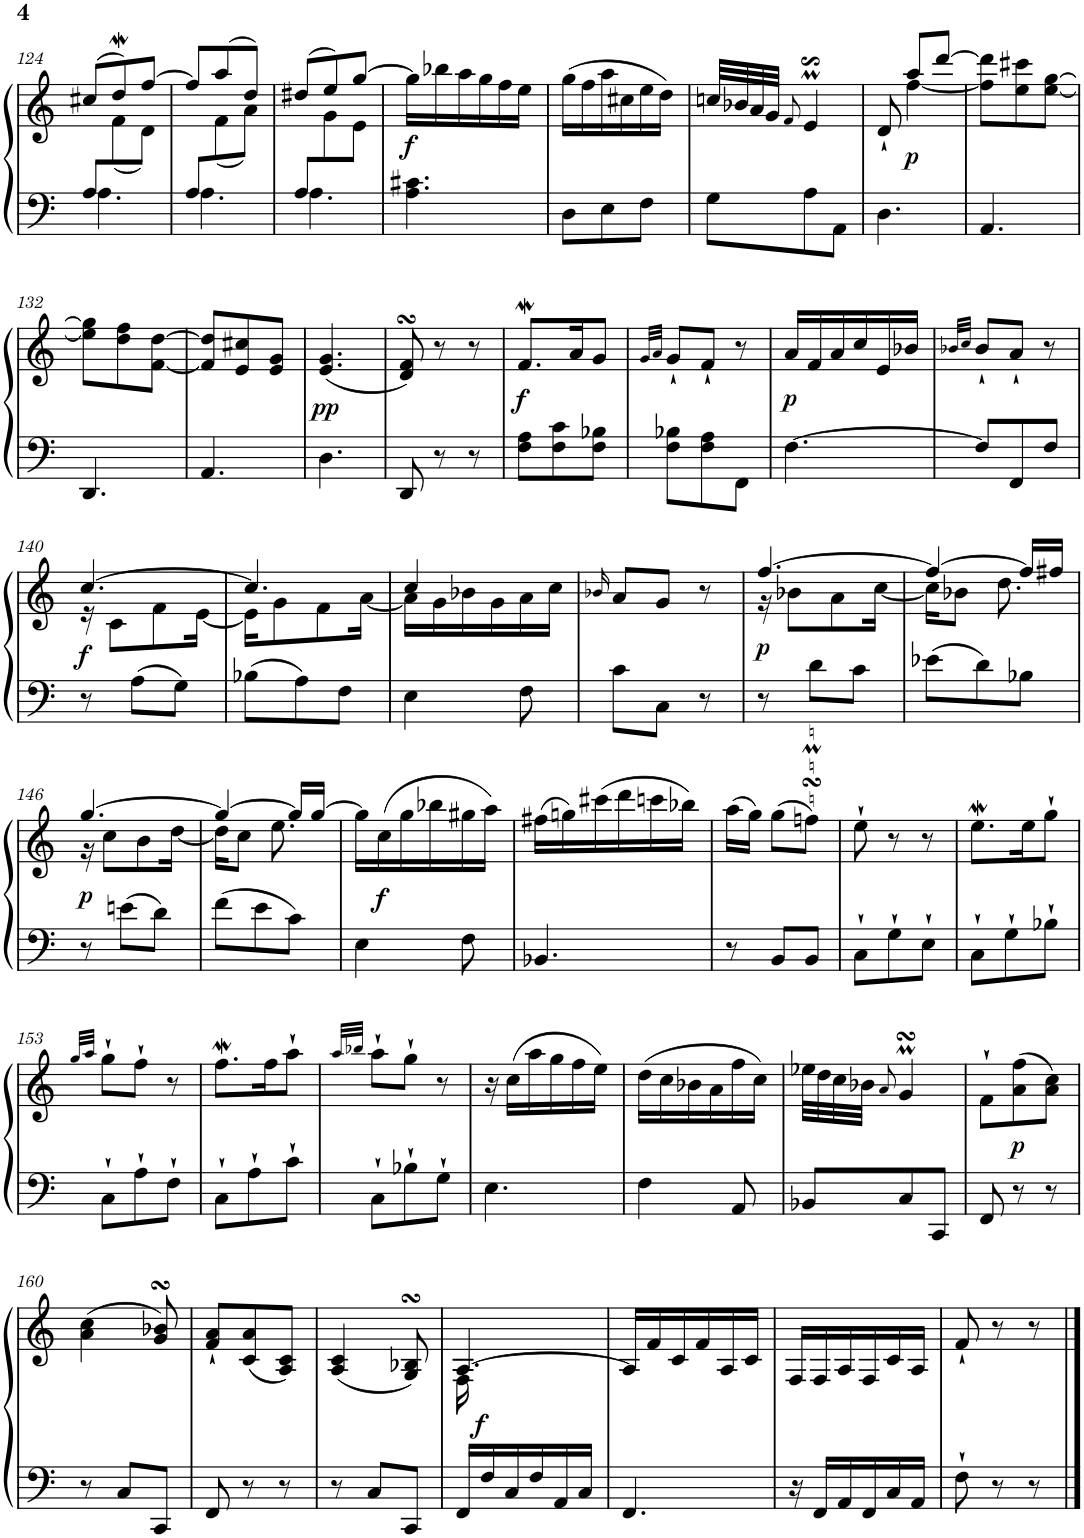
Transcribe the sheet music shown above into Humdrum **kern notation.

**kern	**kern	**dynam
*part1	*part1	*part1
*staff2	*staff1	*staff1/2
*I"Фортепиано	*	*
!!LO:PB:g=z
*clefF4	*clefG2	*
*k[]	*k[]	*
*M3/8	*M3/8	*
=124	=124	=124
*^	*^	*
8A/L	4.A\	(>8cc#X/L	8ryy	.
4ryy	.	8ddW/)	(<8f\	.
.	.	[8ff/J	8d\J)	.
=125	=125	=125	=125	=125
8A/L	4.A\	8ff/L]	8ryy	.
4ryy	.	(>8aa/	(<8f\	.
.	.	8dd/J)	8a\J)	.
=126	=126	=126	=126	=126
8A/L	4.A\	(>8dd#X/L	8ryy	.
4ryy	.	8ee/)	8g\	.
.	.	[8gg/J	8e\J	.
*v	*v	*	*	*
=127	=127	=127	=127
!	!	!	!LO:DY:b
*	*v	*v	*
4.A\ 4.c#X\	16gg\LL]	f
.	16bb-X\	.
.	16aa\	.
.	16gg\	.
.	16ff\	.
.	16ee\JJ	.
=128	=128	=128
8D\L	(>16gg\LL	.
.	16ff\	.
8E\	16aa\	.
.	16cc#X\	.
8F\J	16ee\	.
.	16dd\JJ)	.
=129	=129	=129
8G\L	32ccn/LLL	.
.	32b-X/	.
.	32a/	.
.	32g/JJJ	.
.	8qf/	.
8A\	4ems$sS/	.
8AA\J	.	.
=130	=130	=130
*	*^	*
4.D\	8d`/	8ryy	.
!	!	!	!LO:DY:b
.	8aa/L	[4ff\	p
.	[8ddd/J	.	.
*	*v	*v	*
=131	=131	=131
4.AA/	8ff\] 8ddd\]L	.
.	8ee\ 8ccc#X\	.
.	[8ee\ [8gg\J	.
!!LO:LB:g=z
=132	=132	=132
4.DD/	8ee\] 8gg\]L	.
.	8dd\ 8ff\	.
.	[8f\ [8dd\J	.
=133	=133	=133
4.AA/	8f/] 8dd/]L	.
.	8e/ 8cc#X/	.
.	8e/ 8g/J	.
=134	=134	=134
!	!	!LO:DY:b
4.D\	(<4.e/ 4.g/	pp
=135	=135	=135
8DD/	8d/sSSS 8f/sSSS)	.
8r	8r	.
8r	8r	.
=136	=136	=136
!	!	!LO:DY:b
8F\ 8A\L	8.fw/L	f
8F\ 8c\	.	.
.	16a/K	.
8F\ 8B-X\J	8g/J	.
=137	=137	=137
.	32qg/LLL	.
.	32qa/JJJ	.
8F\ 8B-X\L	8g`/L	.
8F\ 8A\	8f`/J	.
8FF\J	8r	.
=138	=138	=138
!	!	!LO:DY:b
[4.F\	16a/LL	p
.	16f/	.
.	16a/	.
.	16cc/	.
.	16e/	.
.	16b-X/JJ	.
=139	=139	=139
.	32qb-X/LLL	.
.	32qcc/JJJ	.
8F/L]	8b-`/L	.
8FF/	8a`/J	.
8F/J	8r	.
!!LO:LB:g=z
=140	=140	=140
*	*^	*
!	!	!	!LO:DY:b
8r	[4.cc/	16r	f
.	.	8c\L	.
8A\L	.	.	.
.	.	8f\	.
8G\J	.	.	.
.	.	[16e\Jk	.
=141	=141	=141	=141
8B-X\L	4.cc/]	16e\KL]	.
.	.	8g\	.
8A\	.	.	.
.	.	8f\	.
8F\J	.	.	.
.	.	[16a\Jk	.
=142	=142	=142	=142
4E\	4cc/	16a\LL]	.
.	.	16g\	.
.	.	16b-X\	.
.	.	16g\	.
8F\	8ryy	16a\	.
.	.	16cc\JJ	.
*	*v	*v	*
=143	=143	=143
.	16qb-X/	.
8c\L	8a/L	.
8C\J	8g/J	.
8r	8r	.
=144	=144	=144
*	*^	*
!	!	!	!LO:DY:b
8r	[4.ff/	16r	p
.	.	8b-X\L	.
8d\L	.	.	.
.	.	8a\	.
8c\J	.	.	.
.	.	[16cc\Jk	.
=145	=145	=145	=145
8e-X\L	4ff/_	16cc\KL]	.
.	.	8b-X\J	.
8d\	.	.	.
.	.	8.dd\	.
8B-X\J	16ff/LL]	.	.
.	16ff#X/JJ	.	.
!!LO:LB:g=z	!!
=146	=146	=146	=146
!	!	!	!LO:DY:b
8r	[4.gg/	16r	p
.	.	8cc\L	.
8en\L	.	.	.
.	.	8b\	.
8d\J	.	.	.
.	.	[16dd\Jk	.
=147	=147	=147	=147
8f\L	4gg/_	16dd\KL]	.
.	.	8cc\J	.
8e\	.	.	.
.	.	8.ee\	.
8c\J	16gg/LL]	.	.
.	[16gg/JJ	.	.
*	*v	*v	*
=148	=148	=148
4E\	16gg\LL]	.
!	!	!LO:DY:b
.	(>16cc\	f
.	16gg\	.
.	16bb-X\	.
8F\	16gg#X\	.
.	16aa\JJ)	.
=149	=149	=149
4.BB-X/	(>16ff#X\LL	.
.	16ggn\)	.
.	(>16ccc#X\	.
.	16ddd\	.
.	16cccn\	.
.	16bb-X\JJ)	.
=150	=150	=150
8r	(>16aa\LL	.
.	16gg\JJ)	.
8BB/L	(>8gg\L	.
8BB/J	8ffnsSSsM\J)	.
=151	=151	=151
8C`\L	8ee`\	.
8G`\	8r	.
8E`\J	8r	.
=152	=152	=152
8C`\L	8.eeW\L	.
8G`\	.	.
.	16ee\K	.
8B-X`\J	8gg`\J	.
!!LO:LB:g=z
=153	=153	=153
.	32qgg/LLL	.
.	32qaa/JJJ	.
8C`\L	8gg`\L	.
8A`\	8ff`\J	.
8F`\J	8r	.
=154	=154	=154
8C`\L	8.ffw\L	.
8A`\	.	.
.	16ff\K	.
8c`\J	8aa`\J	.
=155	=155	=155
.	32qaa/LLL	.
.	32qbb-X/JJJ	.
8C`\L	8aa`\L	.
8B-X`\	8gg`\J	.
8G`\J	8r	.
=156	=156	=156
4.E\	16r	.
.	(>16cc\LL	.
.	16aa\	.
.	16gg\	.
.	16ff\	.
.	16ee\JJ)	.
=157	=157	=157
4F\	(>16dd\LL	.
.	16cc\	.
.	16b-X\	.
.	16a\	.
8AA/	16ff\	.
.	16cc\JJ)	.
=158	=158	=158
8BB-X/L	32ee-X\LLL	.
.	32dd\	.
.	32cc\	.
.	32b-X\JJJ	.
.	8qa/	.
8C/	4gMsSSS/	.
8CC/J	.	.
=159	=159	=159
8FF/	8f`\L	.
!	!	!LO:DY:b
8r	(>8a\ 8ff\	p
8r	8a\ 8cc\J)	.
!!LO:LB:g=z
=160	=160	=160
8r	(>4a\ 4cc\	.
8C/L	.	.
8CC/J	8g/sSSS 8b-X/sSSS)	.
=161	=161	=161
8FF/	8f/` 8a/`L	.
8r	(<8c/ 8a/	.
8r	8A/ 8c/J)	.
=162	=162	=162
8r	(<4A/ 4c/	.
8C/L	.	.
8CC/J	8G/sSSS 8B-X/sSSS)	.
=163	=163	=163
*	*^	*
!	!	!	!LO:DY:b
16FF/LL	[4.A/	16F\	f
16F/	.	4ryy	.
16C/	.	.	.
16F/	.	.	.
16AA/	.	.	.
16C/JJ	.	16ryy	.
*	*v	*v	*
=164	=164	=164
4.FF/	16A/LL]	.
.	16f/	.
.	16c/	.
.	16f/	.
.	16A/	.
.	16c/JJ	.
=165	=165	=165
16r	16F/LL	.
16FF/LL	16F/	.
16AA/	16A/	.
16FF/	16F/	.
16C/	16c/	.
16AA/JJ	16A/JJ	.
=166	=166	=166
8F`\	8f`/	.
8r	8r	.
8r	8r	.
==	==	==
*-	*-	*-
